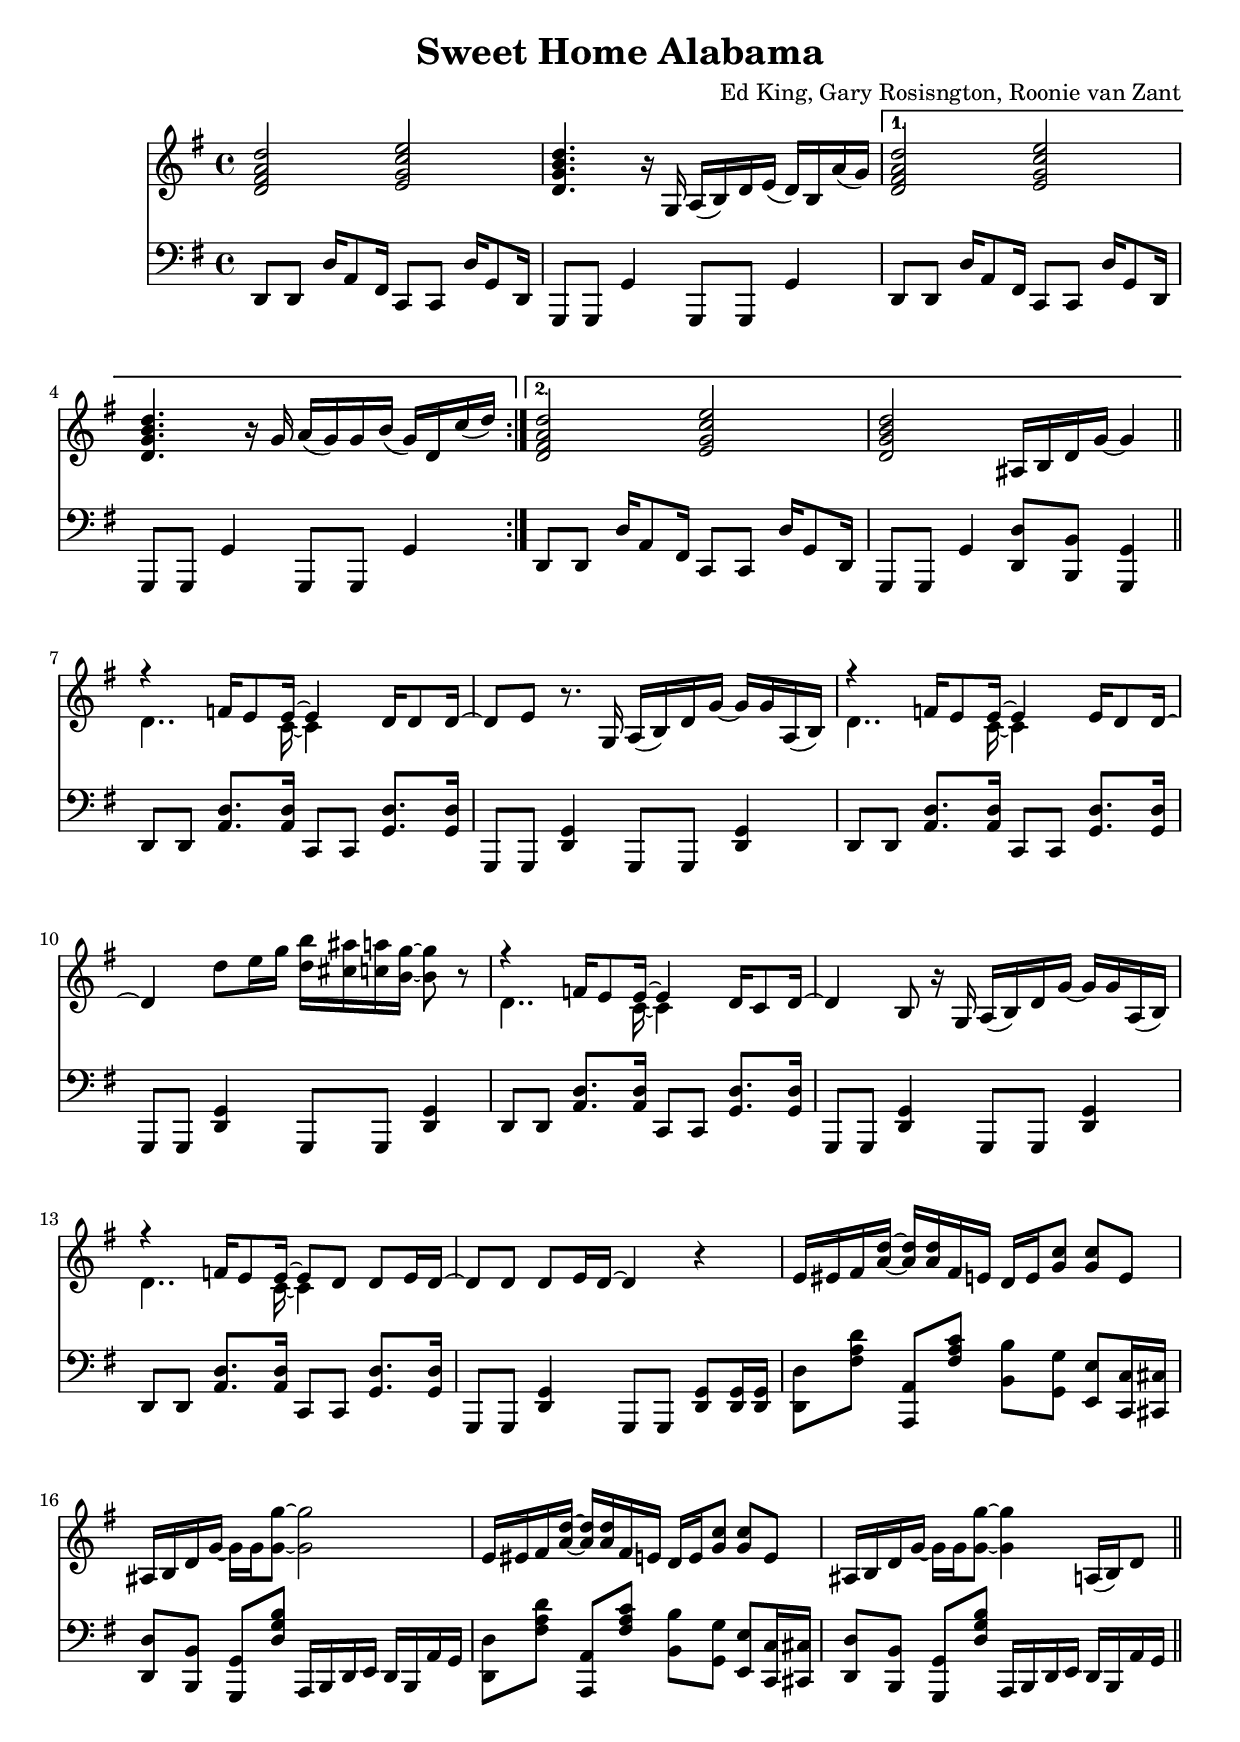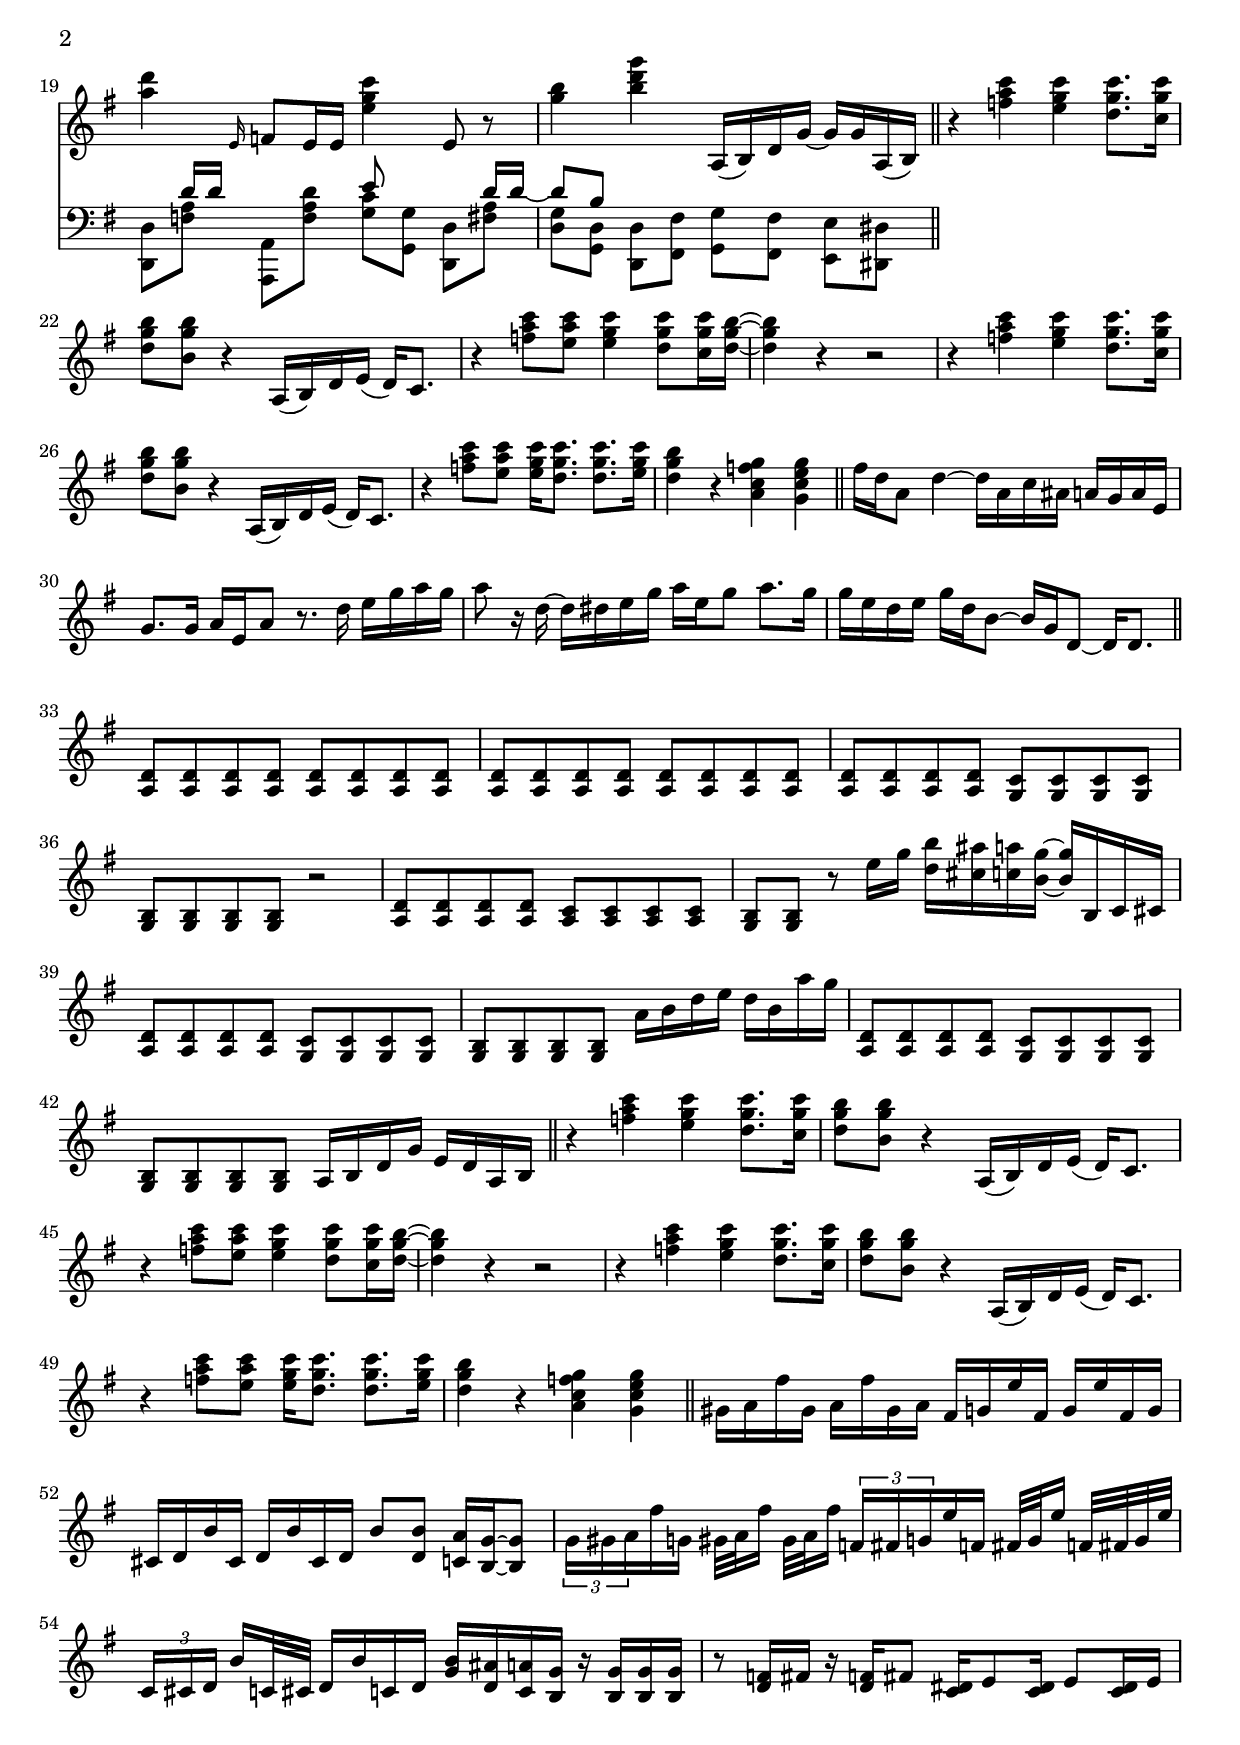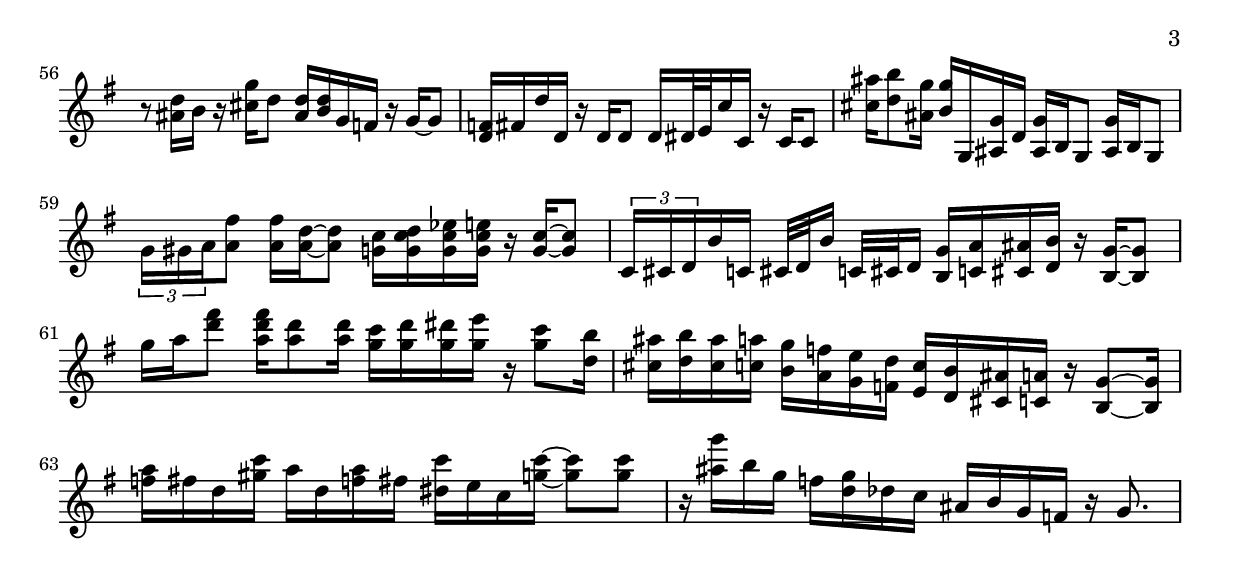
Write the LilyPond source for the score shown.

\version "2.18.2"

\header {
  title = "Sweet Home Alabama"
  composer = "Ed King, Gary Rosisngton, Roonie van Zant"
}

\score {
  \relative c'' {
    <<
      \new Staff {
	\clef treble
	\key g \major
				%Intro riff
	\repeat volta 2 {
	  <d, fis a d>2 <e g c e> <d g b d>4. r16
	  g,16 a( b) d e( d) b a'( g)}
	\alternative {
	  {<d fis a d>2 <e g c e> <d g b d>4. r16
	    g16 a( g) g b( g) d c'( d)}
	  {<d, fis a d>2 <e g c e> <d g b d>
	    ais16 b d g~ g4}}
	
				%First verse
	\bar "||"
	<<
	  {r4 f16 e8 e16~ e4 d16 d8 d16~ d8[ e]} % Big wheels keep on turnin'
	  \\
	  {\stemDown d4.. c16~ c4}
	>>
	r8. g16
	a16( b) d g~ g g a,( b) %guitar riff
	<<
	  {r4 f'16 e8 e16~ e4 e16 d8 d16~ d4} %Carry me home to see my kin
	  \\
	  {\stemDown d4.. c16~ c4}
	>>
	d'8 e16 g <d b'>16 <cis ais'> <c a'> <b g'>~ <b g'>8 r8
        <<
	  {r4 f16 e8 e16~ e4 d16 c8 d16~ d4 b8} %Singin' songs about the southland
	  \\
	  {\stemDown d4.. c16~ c4}
	>>
	r16 g16
	a16( b) d g~ g g a,( b) %guitar riff
	<<
				%Miss Alabamy once again and I think it's a sin
	  {r4 f'16 e8 e16~ e8 d d e16 d~ d8 d d e16 d~ d4}
	  \\
	  {\stemDown d4.. c16~ c4}
	>>
	r4
	
				%Guitar riff
	  e16 eis fis <a d>~ <a d> <a d> fis e
	  d16 e <g c>8 <g c> e
	ais,16 b d g~ g16 g <g g'>8~ <g g'>2
	e16 eis fis <a d>~ <a d> <a d> fis e
	  d16 e <g c>8 <g c> e
	  ais,16 b d g~ g16 g <g g'>8~ <g g'>4 a,16( b) d8


	
				%TODO: Neil Young verse goes here
				%See Troy Nelson transcription for
				%"Southern Man" harmonization
	\bar "||"
	<a'' d>4 \grace e,16 f8 e16 e <e' g c>4 e,8 r %Heard Neil Sing
	<g' b>4 <b d g> a,,16( b) d g~ g g a,( b)
				%Chorus 1
	\bar "||"
	r4 <f'' a c>4 <e g c> <d g c>8. <c g' c>16 %Sweet Home Ala-
	<d g b>8 <b g' b> r4 a,16( b) d e( d) c8. %-bama
	r4 <f' a c>8 <e a c> <e g c>4 <d g c>8 <c g' c>16 <d g b>~ %Where the skies are so
	<d g b>4 r4 r2 %blue
	r4 <f a c>4 <e g c> <d g c>8. <c g' c>16 %Sweet Home Ala-
	<d g b>8 <b g' b> r4 a,16( b) d e( d) c8. %-bama
	r4 <f' a c>8 <e a c> <e g c>16 <d g c>8. <d g c> <e g c>16 %Lord .. to
	<d g b>4 r4 <a c f g>4 <g c e g> %you
	
				%Guitar solo
	\bar "||"
	fis'16 d a8 d4~ d16 a c ais a g a e
	g8. g16 a e a8 r8. d16 e g a g
	a8 r16 d,~ d dis e g a e g8 a8. g16
	g e d e g d b8~ b16 g d8~ d16 d8.
	\bar "||"
	
				%Verse 3
	\repeat unfold 16 <a d>8
	\repeat unfold 4 <a d> % Birming
	\repeat unfold 4 <g c> % ham loves the
	\repeat unfold 4 <g b> %governor
	r2 %Boo, boo
	\repeat unfold 4 <a d>8 %We all
	\repeat unfold 4 <a c>% did what we could
	<g b> <g b> r8 e''16 g
	<d b'>16 <cis ais'> <c a'> <b g'>~ <b g'>16 b, c cis
	\repeat unfold 4 <a d>8 %Water-
	\repeat unfold 4 <g c>8 %gate does not
	\repeat unfold 4 <g b> %bother me
	a'16 b d e d b a' g
	\repeat unfold 4 <a,, d>8 %Does your
	\repeat unfold 4 <g c> %conscience bother
	\repeat unfold 4 <g b> %you? Tell me
	a16 b d g e d a b
	
				%Chorus 2
	\bar "||"
	r4 <f'' a c>4 <e g c> <d g c>8. <c g' c>16 %Sweet Home Ala-
	<d g b>8 <b g' b> r4 a,16( b) d e( d) c8. %-bama
	r4 <f' a c>8 <e a c> <e g c>4 <d g c>8 <c g' c>16 <d g b>~ %Where the skies are so
	<d g b>4 r4 r2 %blue
	r4 <f a c>4 <e g c> <d g c>8. <c g' c>16 %Sweet Home Ala-
	<d g b>8 <b g' b> r4 a,16( b) d e( d) c8. %-bama
	r4 <f' a c>8 <e a c> <e g c>16 <d g c>8. <d g c> <e g c>16 %Lord .. to
	<d g b>4 r4 <a c f g>4 <g c e g> %you
	
				%Piano Solo
	\bar "||"
	gis16 a fis' gis, a fis' gis, a
	fis g e' fis, g e' fis, g
	cis, d b' cis, d b' cis, d
	b'8 <d, b'> <c a'>16 <b g'>~ <b g'>8
	\tuplet 3/2 {g'16[ gis a} fis'16 g,] gis32[ a fis'16] gis,32 a fis'16
	\tuplet 3/2 {f,16[ fis g} e'16 f,] fis32[ g e'16] f,32 fis g e'
	\tuplet 3/2 {c,16[ cis d]} b'16[ c,32 cis] d16 b' c, d
	<g b>16 <d ais'> <c a'> <b g'> 16r <b g'>16 <b g'> <b g'>
	r8 <d f>16 fis16 r <d f>16 fis8 <c dis>16 e8 <c dis>16 e8 <c dis>16 e
	r8 <ais d>16 b r16 <cis g'> d8 <ais d>16 <b d> g f r g~ g8
	<d f>16 fis d' d, r16 d d8 d16 dis32 e c'16 c, r16 c c8
	<cis' ais'>16 <d b'>8 <ais g'>16 <b g'> g, <ais g'> d
	<ais g'> b g8 <ais g'>16 b g8
	\tuplet 3/2 {g'16 gis a} <a fis'>8 <a fis'>16 <a d>~ <a d>8
	<g c>16 <g c d> <g c es> <g c e> 16r <g c>~ <g c>8
	\tuplet 3/2 {c,16 cis d} b' c, cis32[ d b'16] c,32[ cis d16]
	<b g'>16 <c a'> <cis ais'> <d b'> r16 <b g'>16~ <b g'>8
	g''16 a <d fis>8 <a d fis>16 <a d>8 <a d>16
	<g c>16 <g d'> <g dis'> <g e'> r16 <g c>8 <d b'>16
	<cis ais'>16 <d b'> <cis ais'> <c a'> <b g'> <a f'> <g e'> <f d'>
	<e c'> <d b'> <cis ais'> <c a'> r16 <b g'>8~ <b g'>16
	<f'' a>16 fis d <gis c> a d, <f a> fis <dis c'> e c <g' c>~ <g c>8 <g c>
	r16 <ais g'> b g f <d g> des c ais b g f r16 g8.
      }

      \new Staff {
	\clef "bass"
	\key g \major
				%Intro riff
	\repeat unfold 2 {
	  d,,8 d d'16 a8 fis16 c8 c d'16 g,8 d16
	  g,8 g g'4 g,8 g g'4
	}
	d8 d d'16 a8 fis16 c8 c d'16 g,8 d16
	g,8 g g'4 <d d'>8 <b b'> <g g'>4

				%First Verse
	\repeat unfold 3 {
	  d'8 d <a' d>8. <a d>16 c,8 c <g' d'>8. <g d'>16
	  g,8 g <d' g>4 g,8 g <d' g>4
	}
	d8 d <a' d>8. <a d>16 c,8 c <g' d'>8. <g d'>16
	g,8 g <d' g>4 g,8 g <d' g>8 <d g>16 <d g>

				%Guitar riff
	\repeat unfold 2 {
	  <d d'>8[ <fis' a d> ] <a,, a'> [ <fis'' a c> ]
	  <b, b'> [ <g g'> ] <e e'> [ <c c'>16 <cis cis'> ] |
	  <d d'>8 [ <b b'> ] <g g'> [ <d'' g b> ]
	  a,16 b d e d b a' g
	}
				%Second Verse
	<<
	  \new Voice = "first"
	  {
	    \stemDown
	    <d d'>8[ <f' a> ] <a,, a'> [ <f'' a d> ]
	    <g c> [ <g, g'> ] <d d'> [ <fis' a> ]
	    <d g> [ <g, d'> ] <d d'> [ <fis fis'> ]
	    <g g'> [ <fis fis'> ] <e e'> [ <dis dis'> ]
	    
	  }
	  \new Voice = "second"
	  {
	    \stemUp
	    \skip 8 d''16 d \skip 4 e8 \skip 4 d16 d~
	    d8 b \skip 4.
	  }
	>>

	\stemNeutral
	
      }
    >>
  }
  
  %Generate MIDI output
  %\midi{ \tempo 4 = 98}

}
